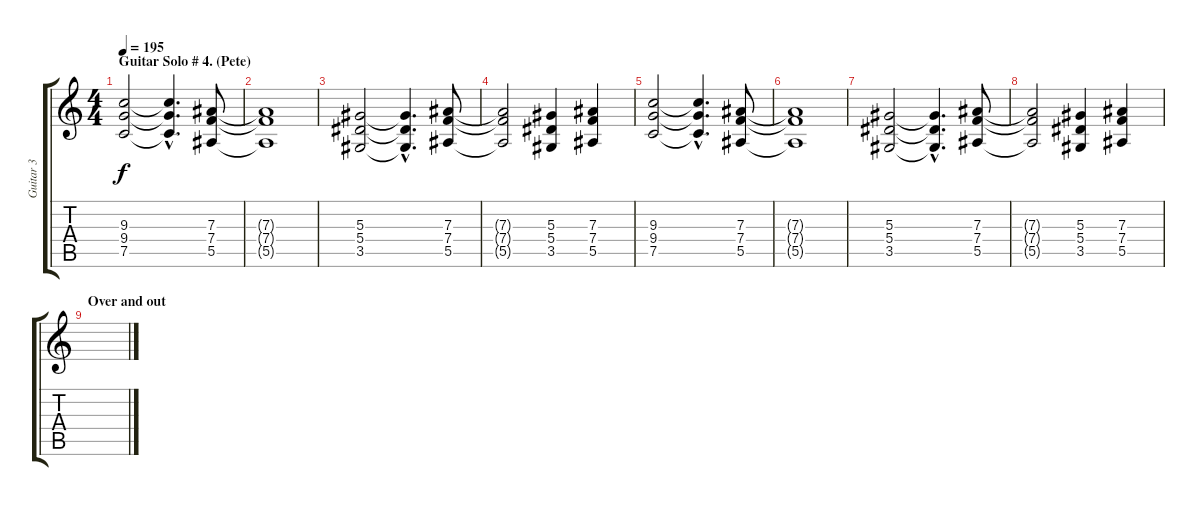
\track ("Guitar 3" "Guitar 3") {instrument distortionguitar}
\staff {score tabs}
\tuning (C4 G3 Eb3 Bb2 F2 C2) {hide}
\ts (4 4)
\section ("" "Guitar Solo # 4. (Pete)")
\tempo 195
\clef g2
\ks c
(9.3 9.4 7.5).2{dy f} (9.3{hac t} 9.4{hac t} 7.5{hac t}).4{d} (7.3 7.4 5.5).8 |
(7.3{t} 7.4{t} 5.5{t}).1 |
(5.3 5.4 3.5).2 (5.3{hac t} 5.4{hac t} 3.5{hac t}).4{d} (7.3 7.4 5.5).8 |
(7.3{t} 7.4{t} 5.5{t}).2 (5.3 5.4 3.5).4 (7.3 7.4 5.5).4 |
(9.3 9.4 7.5).2 (9.3{hac t} 9.4{hac t} 7.5{hac t}).4{d} (7.3 7.4 5.5).8 |
(7.3{t} 7.4{t} 5.5{t}).1 |
(5.3 5.4 3.5).2 (5.3{hac t} 5.4{hac t} 3.5{hac t}).4{d} (7.3 7.4 5.5).8 |
(7.3{t} 7.4{t} 5.5{t}).2 (5.3 5.4 3.5).4 (7.3 7.4 5.5).4 |
\section ("" "Over and out")
